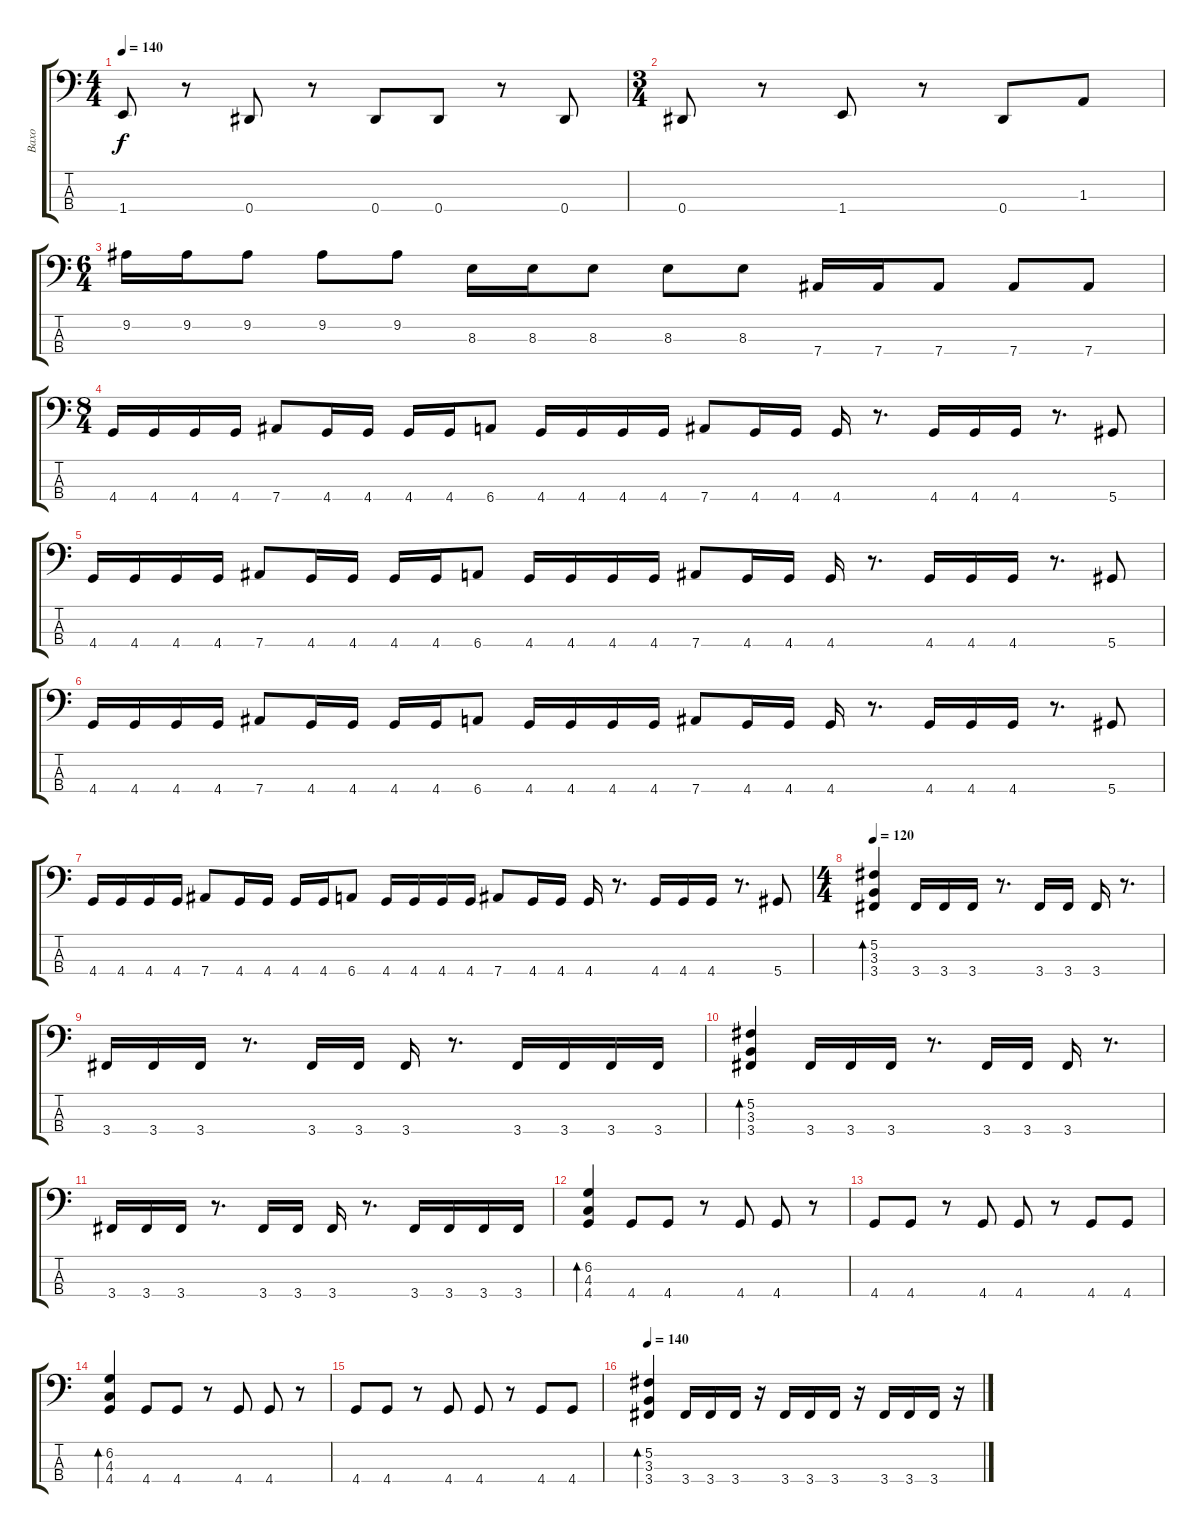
\track ("Baxo" "Baxo") {instrument electricbassfinger}
\staff {score tabs}
\tuning (Gb2 Db2 Ab1 Eb1) {hide}
\ts (4 4)
\tempo 140
\clef f4
\ks c
1.4.8{dy f} r.8 0.4.8 r.8 0.4.8 0.4.8 r.8 0.4.8 |
\ts (3 4)
0.4.8 r.8 1.4.8 r.8 0.4.8 1.3.8 |
\ts (6 4)
9.2.16 9.2.16 9.2.8 9.2.8 9.2.8 8.3.16 8.3.16 8.3.8 8.3.8 8.3.8 7.4.16 7.4.16 7.4.8 7.4.8 7.4.8 |
\ts (8 4)
4.4.16 4.4.16 4.4.16 4.4.16 7.4.8 4.4.16 4.4.16 4.4.16 4.4.16 6.4.8 4.4.16 4.4.16 4.4.16 4.4.16 7.4.8 4.4.16 4.4.16 4.4.16 r.8{d} 4.4.16 4.4.16 4.4.16 r.8{d} 5.4.8 |
4.4.16 4.4.16 4.4.16 4.4.16 7.4.8 4.4.16 4.4.16 4.4.16 4.4.16 6.4.8 4.4.16 4.4.16 4.4.16 4.4.16 7.4.8 4.4.16 4.4.16 4.4.16 r.8{d} 4.4.16 4.4.16 4.4.16 r.8{d} 5.4.8 |
4.4.16 4.4.16 4.4.16 4.4.16 7.4.8 4.4.16 4.4.16 4.4.16 4.4.16 6.4.8 4.4.16 4.4.16 4.4.16 4.4.16 7.4.8 4.4.16 4.4.16 4.4.16 r.8{d} 4.4.16 4.4.16 4.4.16 r.8{d} 5.4.8 |
4.4.16 4.4.16 4.4.16 4.4.16 7.4.8 4.4.16 4.4.16 4.4.16 4.4.16 6.4.8 4.4.16 4.4.16 4.4.16 4.4.16 7.4.8 4.4.16 4.4.16 4.4.16 r.8{d} 4.4.16 4.4.16 4.4.16 r.8{d} 5.4.8 |
\ts (4 4)
\tempo 120
(5.2 3.3 3.4).4{bd 240} 3.4.16 3.4.16 3.4.16 r.8{d} 3.4.16 3.4.16 3.4.16 r.8{d} |
3.4.16 3.4.16 3.4.16 r.8{d} 3.4.16 3.4.16 3.4.16 r.8{d} 3.4.16 3.4.16 3.4.16 3.4.16 |
(5.2 3.3 3.4).4{bd 240} 3.4.16 3.4.16 3.4.16 r.8{d} 3.4.16 3.4.16 3.4.16 r.8{d} |
3.4.16 3.4.16 3.4.16 r.8{d} 3.4.16 3.4.16 3.4.16 r.8{d} 3.4.16 3.4.16 3.4.16 3.4.16 |
(6.2 4.3 4.4).4{bd 240} 4.4.8 4.4.8 r.8 4.4.8 4.4.8 r.8 |
4.4.8 4.4.8 r.8 4.4.8 4.4.8 r.8 4.4.8 4.4.8 |
(6.2 4.3 4.4).4{bd 240} 4.4.8 4.4.8 r.8 4.4.8 4.4.8 r.8 |
4.4.8 4.4.8 r.8 4.4.8 4.4.8 r.8 4.4.8 4.4.8 |
\tempo 140
(5.2 3.3 3.4).4{bd 240} 3.4.16 3.4.16 3.4.16 r.16 3.4.16 3.4.16 3.4.16 r.16 3.4.16 3.4.16 3.4.16 r.16
